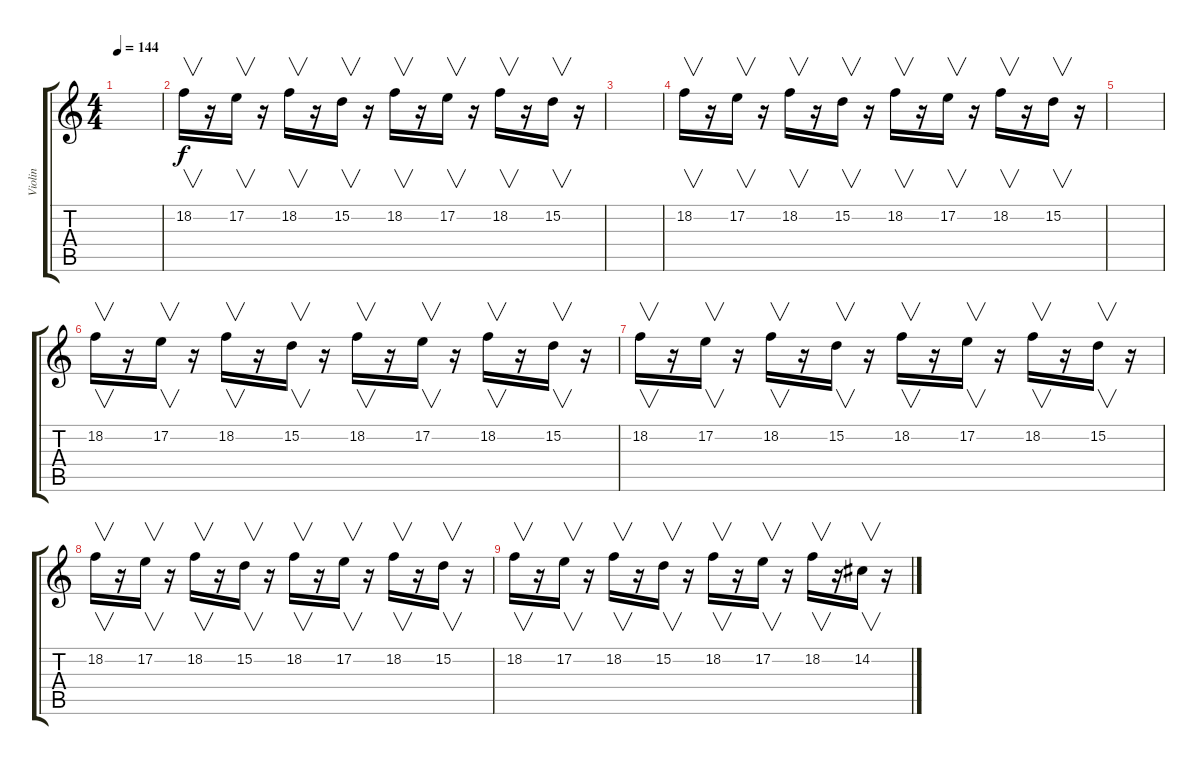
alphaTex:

\track ("Violin" "Violin") {instrument violin}
\staff {score tabs}
\tuning (E4 B3 G3 D3 A2 E2) {hide}
\ts (4 4)
\tempo 144
\clef g2
\ks c
|
18.2.16{v} r.16 17.2.16{v} r.16 18.2.16{v} r.16 15.2.16{v} r.16 18.2.16{v} r.16 17.2.16{v} r.16 18.2.16{v} r.16 15.2.16{v} r.16 |
|
18.2.16{v} r.16 17.2.16{v} r.16 18.2.16{v} r.16 15.2.16{v} r.16 18.2.16{v} r.16 17.2.16{v} r.16 18.2.16{v} r.16 15.2.16{v} r.16 |
|
18.2.16{v} r.16 17.2.16{v} r.16 18.2.16{v} r.16 15.2.16{v} r.16 18.2.16{v} r.16 17.2.16{v} r.16 18.2.16{v} r.16 15.2.16{v} r.16 |
18.2.16{v} r.16 17.2.16{v} r.16 18.2.16{v} r.16 15.2.16{v} r.16 18.2.16{v} r.16 17.2.16{v} r.16 18.2.16{v} r.16 15.2.16{v} r.16 |
18.2.16{v} r.16 17.2.16{v} r.16 18.2.16{v} r.16 15.2.16{v} r.16 18.2.16{v} r.16 17.2.16{v} r.16 18.2.16{v} r.16 15.2.16{v} r.16 |
18.2.16{v} r.16 17.2.16{v} r.16 18.2.16{v} r.16 15.2.16{v} r.16 18.2.16{v} r.16 17.2.16{v} r.16 18.2.16{v} r.16 14.2.16{v} r.16
